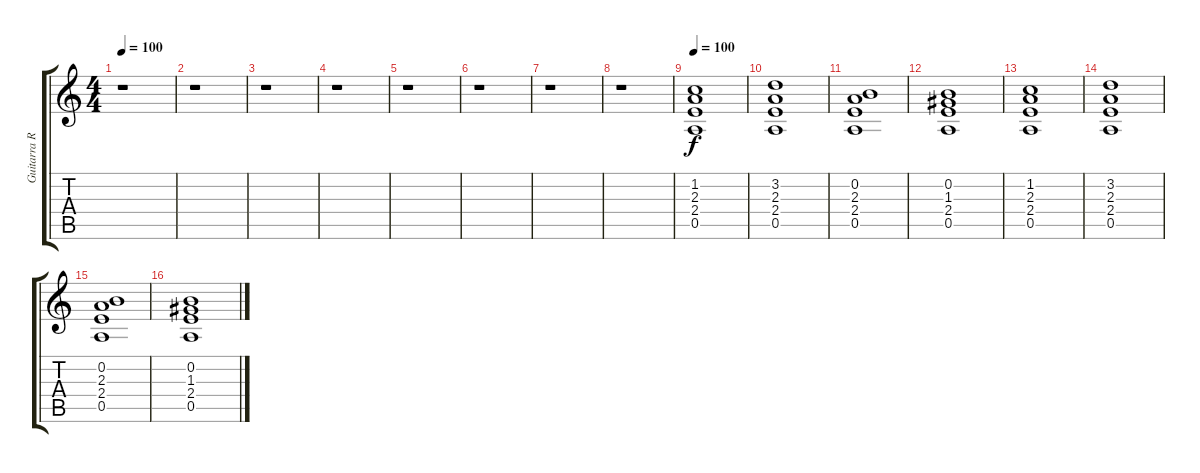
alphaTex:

\track ("Guitarra Ritmica" "Guitarra R") {instrument distortionguitar}
\staff {score tabs}
\tuning (E4 B3 G3 D3 A2 E2) {hide}
\ts (4 4)
\tempo 100
\clef g2
\ks c
r.1{dy f instrument distortionguitar} |
r.1 |
r.1 |
r.1 |
r.1 |
r.1 |
r.1 |
r.1 |
\tempo 100
(1.2 2.3 2.4 0.5).1 |
(3.2 2.3 2.4 0.5).1 |
(0.2 2.3 2.4 0.5).1 |
(0.2 1.3 2.4 0.5).1 |
(1.2 2.3 2.4 0.5).1 |
(3.2 2.3 2.4 0.5).1 |
(0.2 2.3 2.4 0.5).1 |
(0.2 1.3 2.4 0.5).1
